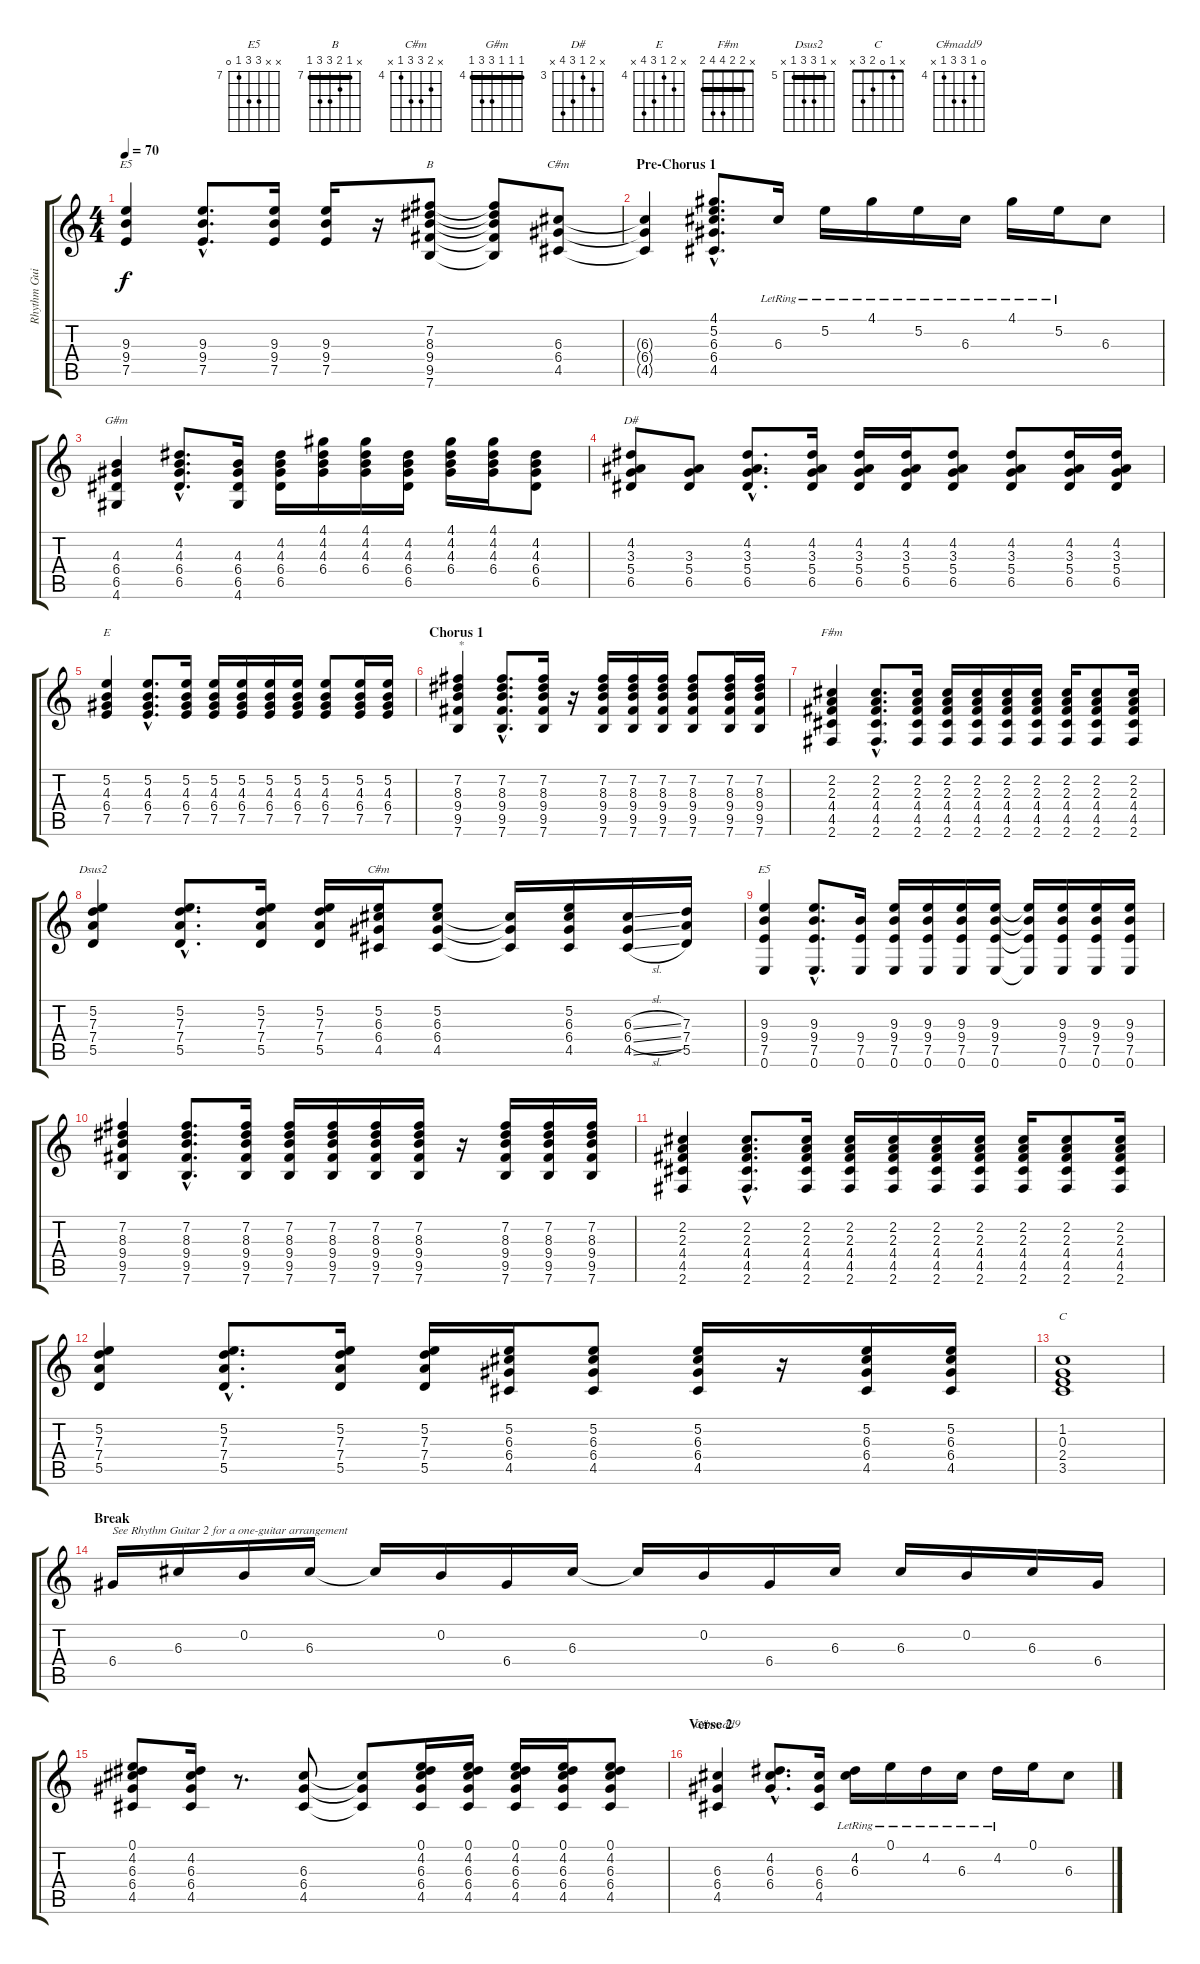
\track ("Rhythm Guitar" "Rhythm Gui") {instrument acousticguitarnylon}
\staff {score tabs}
\tuning (E4 B3 G3 D3 A2 E2) {hide}
\chord ("E5" x x 9 9 7 x) {firstfret 7}
\chord ("B" x 7 8 9 9 7) {firstfret 7 barre 7}
\chord ("C#m" 4 5 6 6 4 x) {firstfret 4 barre 4}
\chord ("G#m" 4 4 4 6 6 4) {firstfret 4 barre 4}
\chord ("D#" x 4 3 5 6 x) {firstfret 3}
\chord ("E" x 5 4 6 7 x) {firstfret 4}
\chord ("F#m" x 2 2 4 4 2) {barre 2}
\chord ("Dsus2" x 5 7 7 5 x) {firstfret 5 barre 5}
\chord ("C#m" x 5 6 6 4 x) {firstfret 4}
\chord ("E5" x x 9 9 7 0) {firstfret 7}
\chord ("C" x 1 0 2 3 x)
\chord ("C#madd9" 0 4 6 6 4 x) {firstfret 4}
\ts (4 4)
\tempo 70
\clef g2
\ks c
(9.3 9.4 7.5).4{ch "E5" dy f} (9.3{hac} 9.4{hac} 7.5{hac}).8{d} (9.3 9.4 7.5).16 (9.3 9.4 7.5).16 r.16 (7.2 8.3 9.4 9.5 7.6).8{ch "B"} (7.2{t} 8.3{t} 9.4{t} 9.5{t} 7.6{t}).8 (6.3 6.4 4.5).8{ch "C#m"} |
\section ("" "Pre-Chorus 1")
(6.3{t} 6.4{t} 4.5{t}).4 (4.1{hac} 5.2{hac} 6.3{hac} 6.4{hac} 4.5{hac}).8{d} 6.3{lr}.16 5.2{lr}.16 4.1{lr}.16 5.2{lr}.16 6.3{lr}.16 4.1{lr}.16 5.2{lr}.16 6.3.8 |
(4.3 6.4 6.5 4.6).4{ch "G#m"} (4.2{hac} 4.3{hac} 6.4{hac} 6.5{hac}).8{d} (4.3 6.4 6.5 4.6).16 (4.2 4.3 6.4 6.5).16 (4.1 4.2 4.3 6.4).16 (4.1 4.2 4.3 6.4).16 (4.2 4.3 6.4 6.5).16 (4.1 4.2 4.3 6.4).16 (4.1 4.2 4.3 6.4).16 (4.2 4.3 6.4 6.5).8 |
(4.2 3.3 5.4 6.5).8{ch "D#"} (3.3 5.4 6.5).8 (4.2{hac} 3.3{hac} 5.4{hac} 6.5{hac}).8{d} (4.2 3.3 5.4 6.5).16 (4.2 3.3 5.4 6.5).16 (4.2 3.3 5.4 6.5).16 (4.2 3.3 5.4 6.5).8 (4.2 3.3 5.4 6.5).8 (4.2 3.3 5.4 6.5).16 (4.2 3.3 5.4 6.5).16 |
(5.2 4.3 6.4 7.5).4{ch "E"} (5.2{hac} 4.3{hac} 6.4{hac} 7.5{hac}).8{d} (5.2 4.3 6.4 7.5).16 (5.2 4.3 6.4 7.5).16 (5.2 4.3 6.4 7.5).16 (5.2 4.3 6.4 7.5).16 (5.2 4.3 6.4 7.5).16 (5.2 4.3 6.4 7.5).8 (5.2 4.3 6.4 7.5).16 (5.2 4.3 6.4 7.5).16 |
\section ("" "Chorus 1")
(7.2 8.3 9.4 9.5 7.6).4{txt "*"} (7.2{hac} 8.3{hac} 9.4{hac} 9.5{hac} 7.6{hac}).8{d} (7.2 8.3 9.4 9.5 7.6).16 r.16 (7.2 8.3 9.4 9.5 7.6).16 (7.2 8.3 9.4 9.5 7.6).16 (7.2 8.3 9.4 9.5 7.6).16 (7.2 8.3 9.4 9.5 7.6).8 (7.2 8.3 9.4 9.5 7.6).16 (7.2 8.3 9.4 9.5 7.6).16 |
(2.2 2.3 4.4 4.5 2.6).4{ch "F#m"} (2.2{hac} 2.3{hac} 4.4{hac} 4.5{hac} 2.6{hac}).8{d} (2.2 2.3 4.4 4.5 2.6).16 (2.2 2.3 4.4 4.5 2.6).16 (2.2 2.3 4.4 4.5 2.6).16 (2.2 2.3 4.4 4.5 2.6).16 (2.2 2.3 4.4 4.5 2.6).16 (2.2 2.3 4.4 4.5 2.6).16 (2.2 2.3 4.4 4.5 2.6).8 (2.2 2.3 4.4 4.5 2.6).16 |
(5.2 7.3 7.4 5.5).4{ch "Dsus2"} (5.2{hac} 7.3{hac} 7.4{hac} 5.5{hac}).8{d} (5.2 7.3 7.4 5.5).16 (5.2 7.3 7.4 5.5).16 (5.2 6.3 6.4 4.5).16{ch "C#m"} (5.2 6.3 6.4 4.5).8 (6.3{t} 6.4{t} 4.5{t}).16 (5.2 6.3 6.4 4.5).16 (6.3{sl} 6.4{sl} 4.5{sl}).16 (7.3 7.4 5.5).16 |
(9.3 9.4 7.5 0.6).4{ch "E5"} (9.3{hac} 9.4{hac} 7.5{hac} 0.6{hac}).8{d} (9.4 7.5 0.6).16 (9.3 9.4 7.5 0.6).16 (9.3 9.4 7.5 0.6).16 (9.3 9.4 7.5 0.6).16 (9.3 9.4 7.5 0.6).16 (9.3{t} 9.4{t} 7.5{t} 0.6{t}).16 (9.3 9.4 7.5 0.6).16 (9.3 9.4 7.5 0.6).16 (9.3 9.4 7.5 0.6).16 |
(7.2 8.3 9.4 9.5 7.6).4 (7.2{hac} 8.3{hac} 9.4{hac} 9.5{hac} 7.6{hac}).8{d} (7.2 8.3 9.4 9.5 7.6).16 (7.2 8.3 9.4 9.5 7.6).16 (7.2 8.3 9.4 9.5 7.6).16 (7.2 8.3 9.4 9.5 7.6).16 (7.2 8.3 9.4 9.5 7.6).16 r.16 (7.2 8.3 9.4 9.5 7.6).16 (7.2 8.3 9.4 9.5 7.6).16 (7.2 8.3 9.4 9.5 7.6).16 |
(2.2 2.3 4.4 4.5 2.6).4 (2.2{hac} 2.3{hac} 4.4{hac} 4.5{hac} 2.6{hac}).8{d} (2.2 2.3 4.4 4.5 2.6).16 (2.2 2.3 4.4 4.5 2.6).16 (2.2 2.3 4.4 4.5 2.6).16 (2.2 2.3 4.4 4.5 2.6).16 (2.2 2.3 4.4 4.5 2.6).16 (2.2 2.3 4.4 4.5 2.6).16 (2.2 2.3 4.4 4.5 2.6).8 (2.2 2.3 4.4 4.5 2.6).16 |
(5.2 7.3 7.4 5.5).4 (5.2{hac} 7.3{hac} 7.4{hac} 5.5{hac}).8{d} (5.2 7.3 7.4 5.5).16 (5.2 7.3 7.4 5.5).16 (5.2 6.3 6.4 4.5).16 (5.2 6.3 6.4 4.5).8 (5.2 6.3 6.4 4.5).16 r.16 (5.2 6.3 6.4 4.5).16 (5.2 6.3 6.4 4.5).16 |
(1.2 0.3 2.4 3.5).1{ch "C"} |
\section ("" "Break")
6.4.16{txt "See Rhythm Guitar 2 for a one-guitar arrangement"} 6.3.16 0.2.16 6.3.16 6.3{t}.16 0.2.16 6.4.16 6.3.16 6.3{t}.16 0.2.16 6.4.16 6.3.16 6.3.16 0.2.16 6.3.16 6.4.16 |
(0.1 4.2 6.3 6.4 4.5).8 (4.2 6.3 6.4 4.5).16 r.8{d} (6.3 6.4 4.5).8 (6.3{t} 6.4{t} 4.5{t}).8 (0.1 4.2 6.3 6.4 4.5).16 (0.1 4.2 6.3 6.4 4.5).16 (0.1 4.2 6.3 6.4 4.5).16 (0.1 4.2 6.3 6.4 4.5).16 (0.1 4.2 6.3 6.4 4.5).8 |
\section ("" "Verse 2")
(6.3 6.4 4.5).4{ch "C#madd9"} (4.2{hac} 6.3{hac} 6.4{hac}).8{d} (6.3 6.4 4.5).16 (4.2{lr} 6.3{lr}).16 0.1{lr}.16 4.2{lr}.16 6.3{lr}.16 4.2{lr}.16 0.1.16 6.3.8
